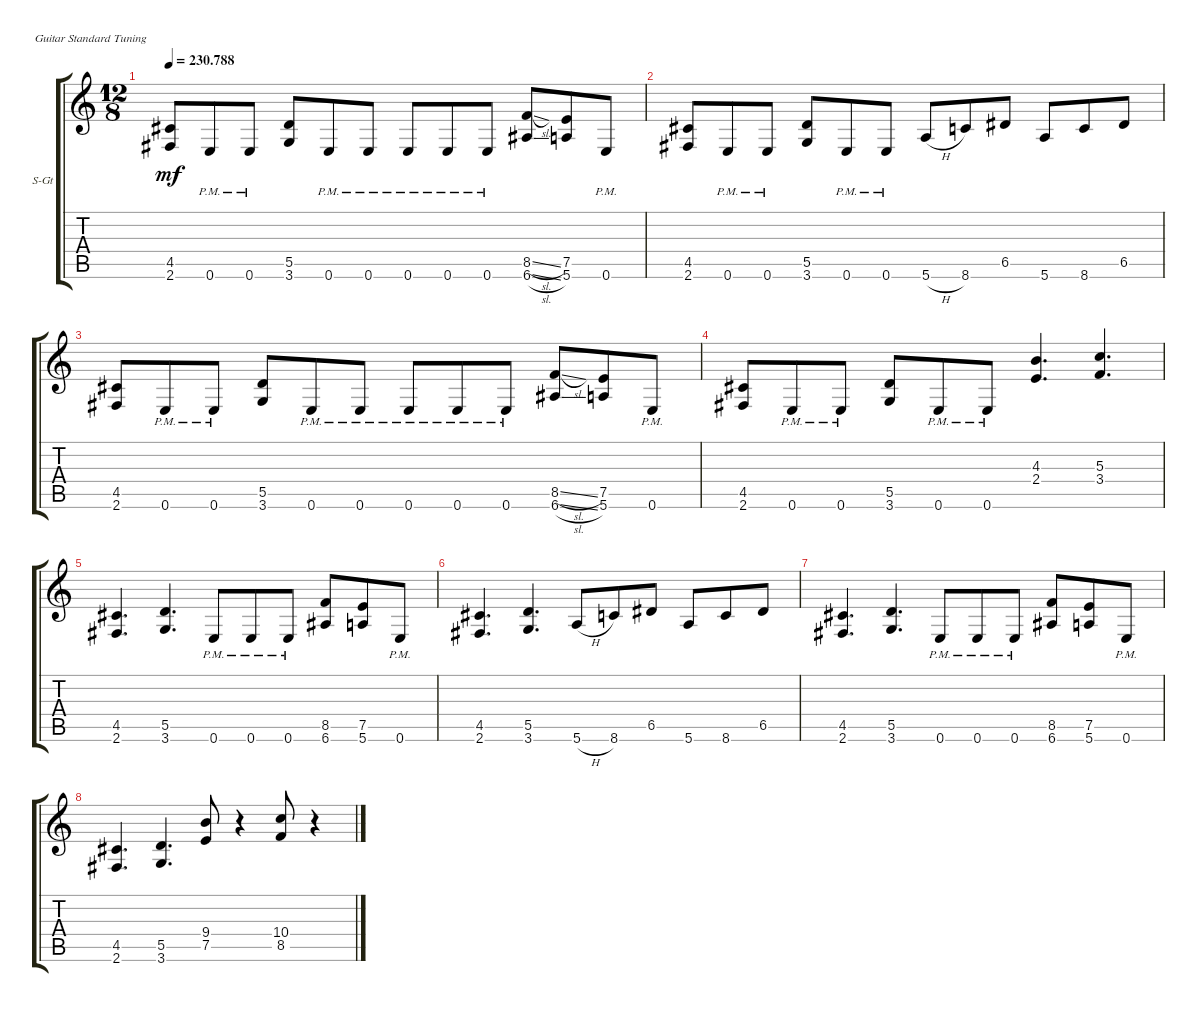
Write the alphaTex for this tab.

\defaultSystemsLayout 4
\bracketExtendMode groupsimilarinstruments
\firstSystemTrackNameOrientation horizontal
\otherSystemsTrackNameOrientation horizontal
\track ("Steel Guitar" "S-Gt") {instrument acousticguitarsteel}
\staff {score tabs}
\tuning (E4 B3 G3 D3 A2 E2)
\ts (12 8)
\tempo
230.788
\accidentals auto
\clef g2
\ottava regular
\simile none
\ks c
(2.6 4.5).8{dy mf} 0.6{pm}.8 0.6{pm}.8 (3.6 5.5).8 0.6{pm}.8 0.6{pm}.8 0.6{pm}.8 0.6{pm}.8 0.6{pm}.8 (6.6{sl} 8.5{sl}).8 (5.6 7.5).8 0.6{pm}.8 |
(2.6 4.5).8 0.6{pm}.8 0.6{pm}.8 (3.6 5.5).8 0.6{pm}.8 0.6{pm}.8 5.6{h}.8 8.6.8 6.5.8 5.6.8 8.6.8 6.5.8 |
(2.6 4.5).8 0.6{pm}.8 0.6{pm}.8 (3.6 5.5).8 0.6{pm}.8 0.6{pm}.8 0.6{pm}.8 0.6{pm}.8 0.6{pm}.8 (6.6{sl} 8.5{sl}).8 (5.6 7.5).8 0.6{pm}.8 |
(2.6 4.5).8 0.6{pm}.8 0.6{pm}.8 (3.6 5.5).8 0.6{pm}.8 0.6{pm}.8 (2.4 4.3).4{d} (3.4 5.3).4{d} |
(2.6 4.5).4{d} (3.6 5.5).4{d} 0.6{pm}.8 0.6{pm}.8 0.6{pm}.8 (6.6 8.5).8 (5.6 7.5).8 0.6{pm}.8 |
(2.6 4.5).4{d} (3.6 5.5).4{d} 5.6{h}.8 8.6.8 6.5.8 5.6.8 8.6.8 6.5.8 |
(2.6 4.5).4{d} (3.6 5.5).4{d} 0.6{pm}.8 0.6{pm}.8 0.6{pm}.8 (6.6 8.5).8 (5.6 7.5).8 0.6{pm}.8 |
(2.6 4.5).4{d} (3.6 5.5).4{d} (7.5 9.4).8 r.4 (8.5 10.4).8 r.4
